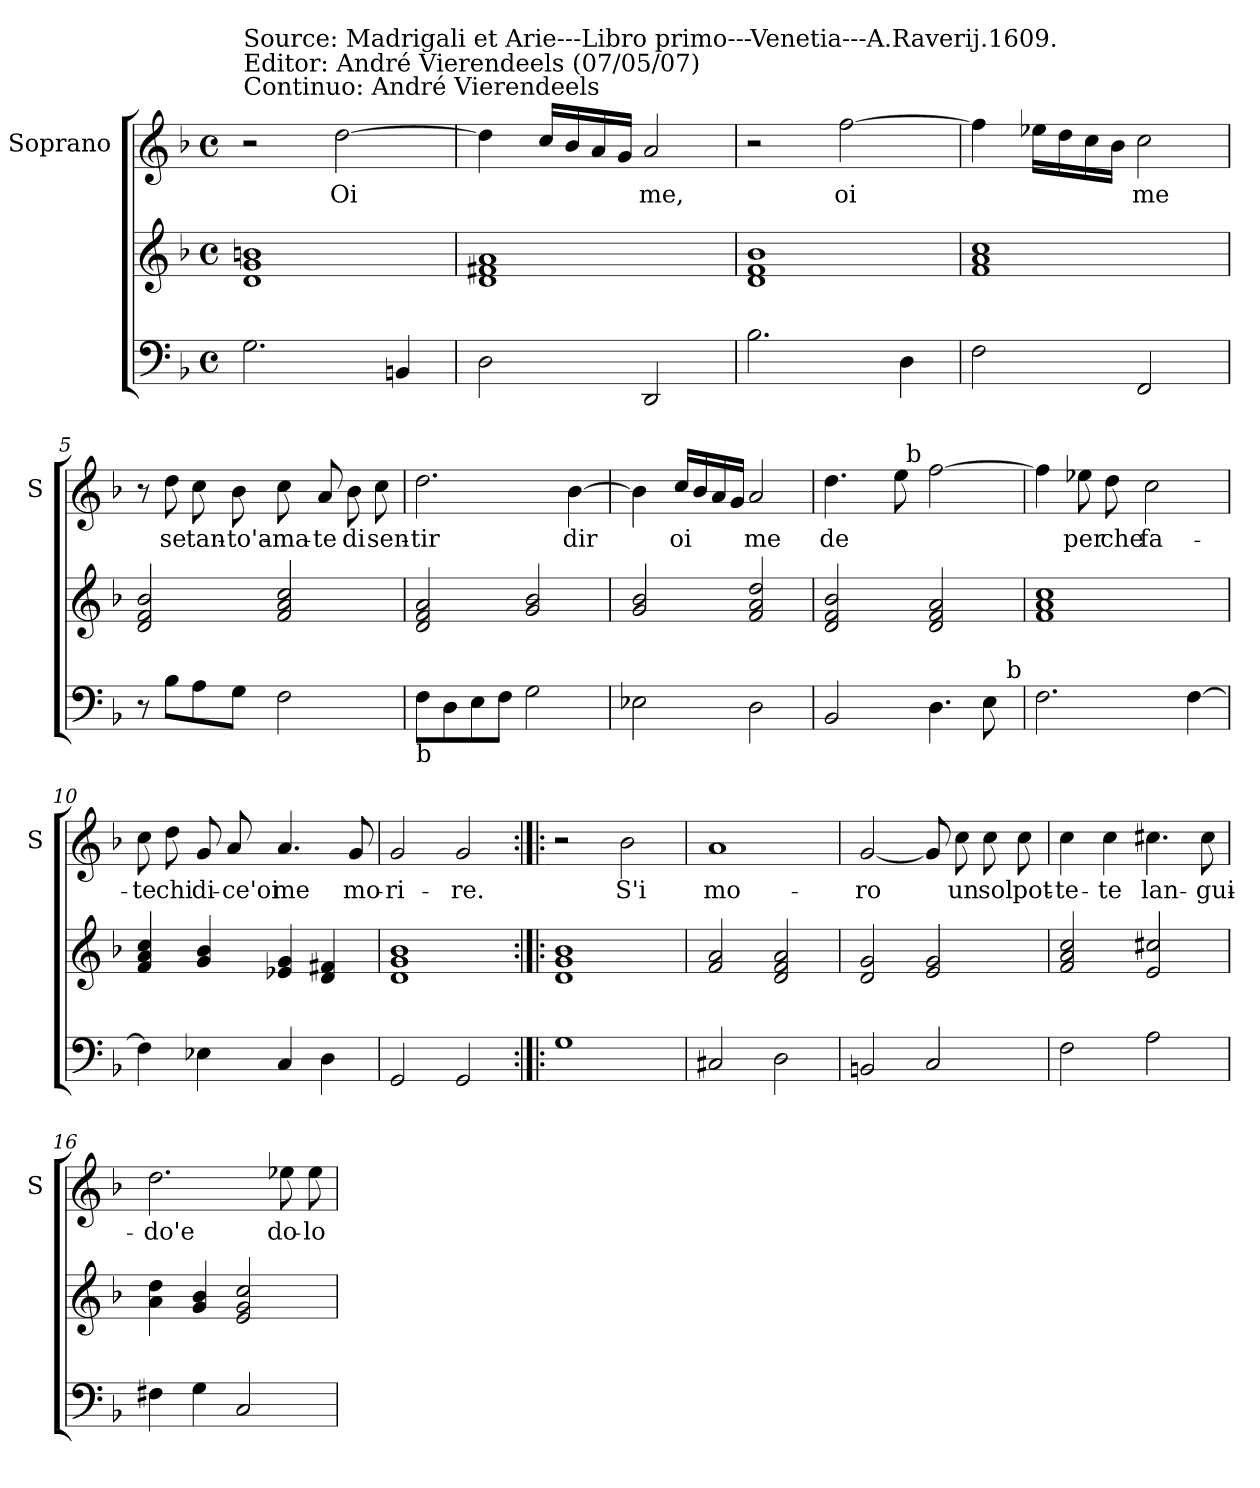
**kern	**kern	**kern	**text
*part2	*part2	*part1	*part1
*staff3	*staff2	*staff1	*staff1
*	*	*I"Soprano	*
*	*	*I'S	*
*clefF4	*clefG2	*clefG2	*
*k[b-]	*k[b-]	*k[b-]	*
*F:	*F:	*F:	*
*M4/4	*M4/4	*M4/4	*
*met(c)	*met(c)	*met(c)	*
=1	=1	=1	=1
!	!	!LO:TX:a:t=Editor&colon; André Vierendeels (07/05/07)\nContinuo&colon; André Vierendeels	!
!	!	!LO:TX:a:t=Source&colon; Madrigali et Arie---Libro primo---Venetia---A.Raverij.1609.	!
2.G\	1d 1g 1bn	2r	.
.	.	[2dd\	Oi
4BBn/	.	.	.
=2	=2	=2	=2
2D\	1d 1f#X 1a	4dd\]	.
.	.	16cc/LL	.
.	.	16b-/	.
.	.	16a/	.
.	.	16g/JJ	.
2DD/	.	2a/	me,
=3	=3	=3	=3
2.B-\	1d 1f 1b-	2r	.
.	.	[2ff\	oi
4D\	.	.	.
=4	=4	=4	=4
2F\	1f 1a 1cc	4ff\]	.
.	.	16ee-X\LL	.
.	.	16dd\	.
.	.	16cc\	.
.	.	16b-\JJ	.
2FF/	.	2cc\	me
=5	=5	=5	=5
8r	2d/ 2f/ 2b-/	8r	.
8B-\L	.	8dd\	se
8A\	.	8cc\	tan-
8G\J	.	8b-\	-to'a-
2F\	2f/ 2a/ 2cc/	8cc\	-ma-
.	.	8a/	-te
.	.	8b-\	di
.	.	8cc\	sen-
=6	=6	=6	=6
!LO:TX:b:t=b	!	!	!
8F\L	2d/ 2f/ 2a/	2.dd\	-tir
8D\	.	.	.
8E\	.	.	.
8F\J	.	.	.
2G\	2g/ 2b-/	.	.
.	.	[4b-\	dir
!!LO:LB:g=z
=7	=7	=7	=7
2E-X\	2g/ 2b-/	4b-\]	.
.	.	16cc/LL	oi
.	.	16b-/	.
.	.	16a/	.
.	.	16g/JJ	.
2D\	2f/ 2a/ 2dd/	2a/	me
=8	=8	=8	=8
*^	*	*^	*
2BB-/	2...ryy	2d/ 2f/ 2b-/	4.dd\	4ryy	de
.	.	.	.	8ryy	.
.	.	.	8ee\	32ryy	.
!	!	!	!	!LO:TX:a:t=b	!
.	.	.	.	2ryy	.
4.D\	.	2d/ 2f/ 2a/	[2ff\	.	.
8E\	.	.	.	.	.
.	.	.	.	16.ryy	.
!	!LO:TX:a:t=b	!	!	!	!
.	16ryy	.	.	.	.
*v	*v	*	*v	*v	*
=9	=9	=9	=9
2.F\	1f 1a 1cc	4ff\]	.
.	.	8ee-X\	per
.	.	8dd\	che
.	.	2cc\	fa-
[4F\	.	.	.
=10	=10	=10	=10
4F\]	4f/ 4a/ 4cc/	8cc\	-te
.	.	8dd\	chi
4E-X\	4g/ 4b-/	8g/	di-
.	.	8a/	-ce'oi
4C/	4e-X/ 4g/	4.a/	me
4D\	4d/ 4f#X/	.	.
.	.	8g/	mo-
=11	=11	=11	=11
2GG/	1d 1g 1b-	2g/	-ri-
2GG/	.	2g/	-re.
=12:|!|:	=12:|!|:	=12:|!|:	=12:|!|:
1G	1d 1g 1b-	2r	.
.	.	2b-\	S'i
!!LO:LB:g=z
=13	=13	=13	=13
2C#X/	2f/ 2a/	1a	mo-
2D\	2d/ 2f/ 2a/	.	.
=14	=14	=14	=14
2BBn/	2d/ 2g/	[2g/	-ro
2C/	2e/ 2g/	8g/]	.
.	.	8cc\	un
.	.	8cc\	sol
.	.	8cc\	pot-
=15	=15	=15	=15
2F\	2f/ 2a/ 2cc/	4cc\	-te-
.	.	4cc\	-te
2A\	2e/ 2cc#X/	4.cc#X\	lan-
.	.	8cc#\	-gui-
=16	=16	=16	=16
4F#X\	4a\ 4dd\	2.dd\	-do'e
4G\	4g/ 4b-/	.	.
2C/	2e/ 2g/ 2cc/	.	.
.	.	8ee-X\	do-
.	.	8ee-\	-lo-
=	=	=	=
*-	*-	*-	*-
